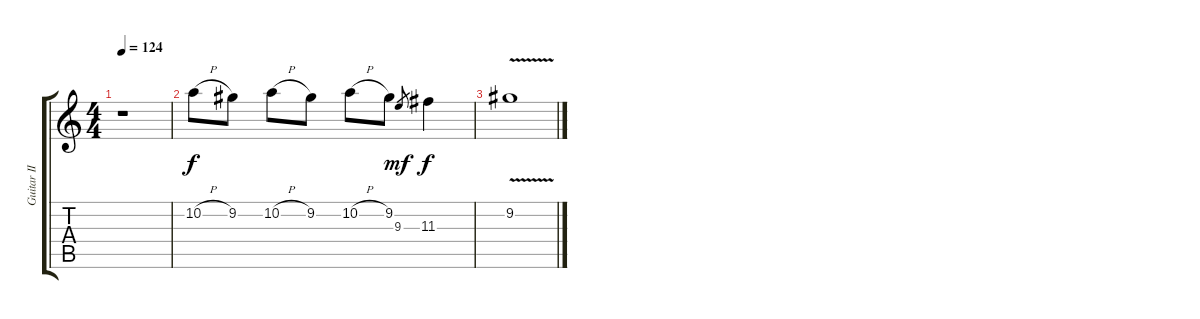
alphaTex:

\track ("Guitar II (solo)" "Guitar II ") {instrument overdrivenguitar}
\staff {score tabs}
\tuning (E4 B3 G3 D3 A2 E2) {hide}
\ts (4 4)
\tempo 124
\clef g2
\ks c
r.1{dy f} |
10.2{h}.8 9.2.8 10.2{h}.8 9.2.8 10.2{h}.8 9.2.8 9.3.8{gr dy mf} 11.3.4{dy f} |
9.2{v}.1
